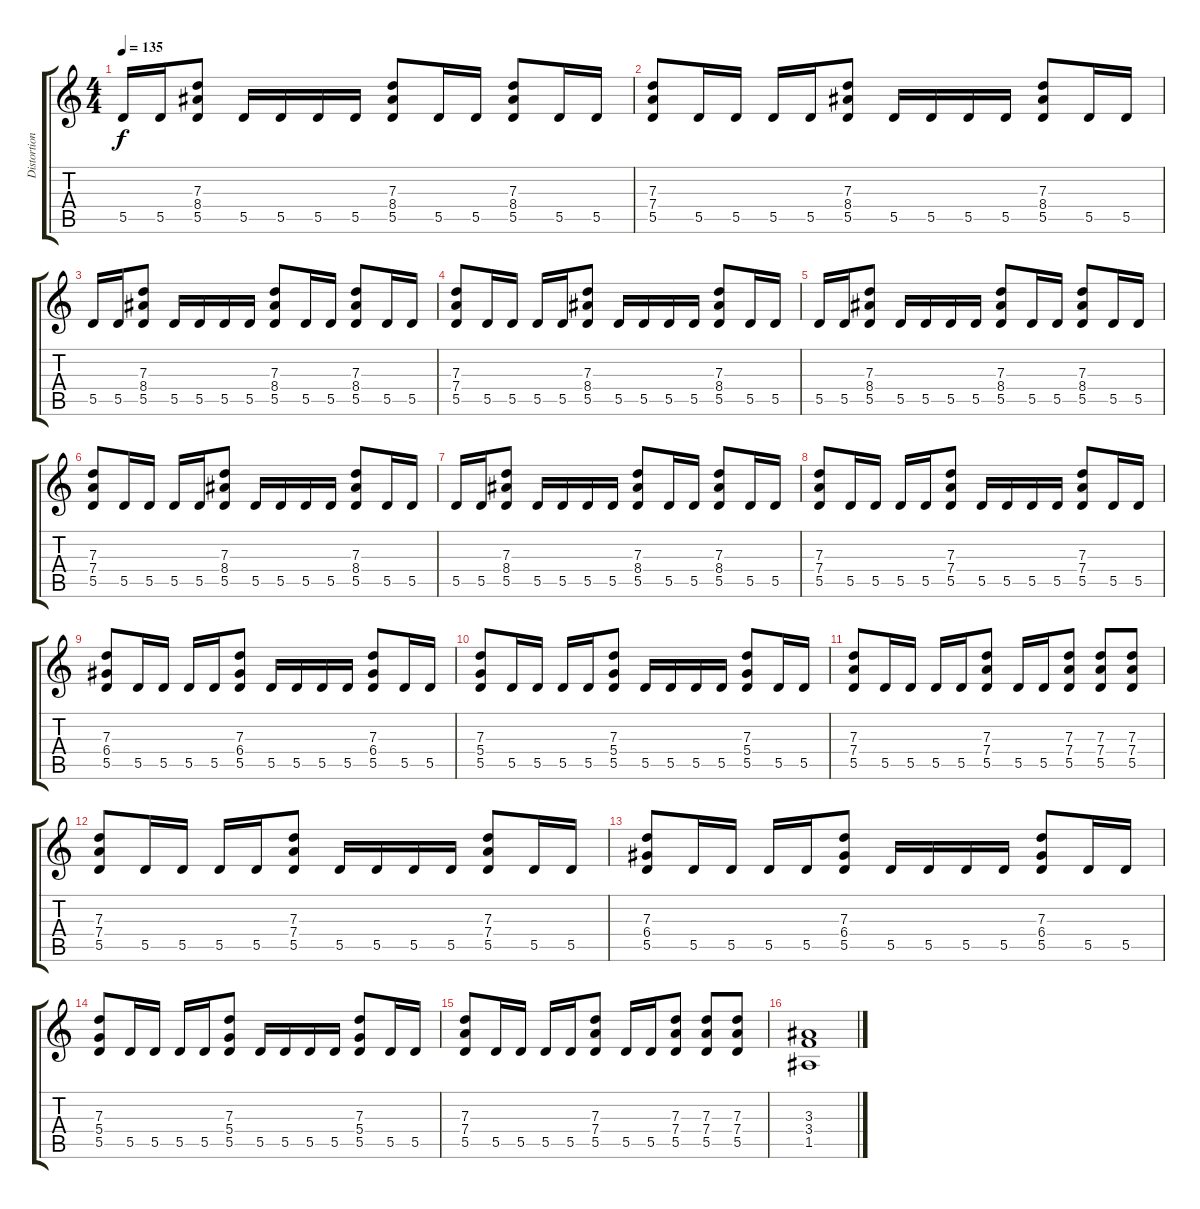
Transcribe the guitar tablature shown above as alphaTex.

\track ("Distortion Guitar" "Distortion") {instrument distortionguitar}
\staff {score tabs}
\tuning (E4 B3 G3 D3 A2 E2) {hide}
\ts (4 4)
\tempo 135
\clef g2
\ks c
5.5.16{dy f} 5.5.16 (7.3 8.4 5.5).8 5.5.16 5.5.16 5.5.16 5.5.16 (7.3 8.4 5.5).8 5.5.16 5.5.16 (7.3 8.4 5.5).8 5.5.16 5.5.16 |
(7.3 7.4 5.5).8 5.5.16 5.5.16 5.5.16 5.5.16 (7.3 8.4 5.5).8 5.5.16 5.5.16 5.5.16 5.5.16 (7.3 8.4 5.5).8 5.5.16 5.5.16 |
5.5.16 5.5.16 (7.3 8.4 5.5).8 5.5.16 5.5.16 5.5.16 5.5.16 (7.3 8.4 5.5).8 5.5.16 5.5.16 (7.3 8.4 5.5).8 5.5.16 5.5.16 |
(7.3 7.4 5.5).8 5.5.16 5.5.16 5.5.16 5.5.16 (7.3 8.4 5.5).8 5.5.16 5.5.16 5.5.16 5.5.16 (7.3 8.4 5.5).8 5.5.16 5.5.16 |
5.5.16 5.5.16 (7.3 8.4 5.5).8 5.5.16 5.5.16 5.5.16 5.5.16 (7.3 8.4 5.5).8 5.5.16 5.5.16 (7.3 8.4 5.5).8 5.5.16 5.5.16 |
(7.3 7.4 5.5).8 5.5.16 5.5.16 5.5.16 5.5.16 (7.3 8.4 5.5).8 5.5.16 5.5.16 5.5.16 5.5.16 (7.3 8.4 5.5).8 5.5.16 5.5.16 |
5.5.16 5.5.16 (7.3 8.4 5.5).8 5.5.16 5.5.16 5.5.16 5.5.16 (7.3 8.4 5.5).8 5.5.16 5.5.16 (7.3 8.4 5.5).8 5.5.16 5.5.16 |
(7.3 7.4 5.5).8 5.5.16 5.5.16 5.5.16 5.5.16 (7.3 7.4 5.5).8 5.5.16 5.5.16 5.5.16 5.5.16 (7.3 7.4 5.5).8 5.5.16 5.5.16 |
(7.3 6.4 5.5).8 5.5.16 5.5.16 5.5.16 5.5.16 (7.3 6.4 5.5).8 5.5.16 5.5.16 5.5.16 5.5.16 (7.3 6.4 5.5).8 5.5.16 5.5.16 |
(7.3 5.4 5.5).8 5.5.16 5.5.16 5.5.16 5.5.16 (7.3 5.4 5.5).8 5.5.16 5.5.16 5.5.16 5.5.16 (7.3 5.4 5.5).8 5.5.16 5.5.16 |
(7.3 7.4 5.5).8 5.5.16 5.5.16 5.5.16 5.5.16 (7.3 7.4 5.5).8 5.5.16 5.5.16 (7.3 7.4 5.5).8 (7.3 7.4 5.5).8 (7.3 7.4 5.5).8 |
(7.3 7.4 5.5).8 5.5.16 5.5.16 5.5.16 5.5.16 (7.3 7.4 5.5).8 5.5.16 5.5.16 5.5.16 5.5.16 (7.3 7.4 5.5).8 5.5.16 5.5.16 |
(7.3 6.4 5.5).8 5.5.16 5.5.16 5.5.16 5.5.16 (7.3 6.4 5.5).8 5.5.16 5.5.16 5.5.16 5.5.16 (7.3 6.4 5.5).8 5.5.16 5.5.16 |
(7.3 5.4 5.5).8 5.5.16 5.5.16 5.5.16 5.5.16 (7.3 5.4 5.5).8 5.5.16 5.5.16 5.5.16 5.5.16 (7.3 5.4 5.5).8 5.5.16 5.5.16 |
(7.3 7.4 5.5).8 5.5.16 5.5.16 5.5.16 5.5.16 (7.3 7.4 5.5).8 5.5.16 5.5.16 (7.3 7.4 5.5).8 (7.3 7.4 5.5).8 (7.3 7.4 5.5).8 |
(3.3 3.4 1.5).1
